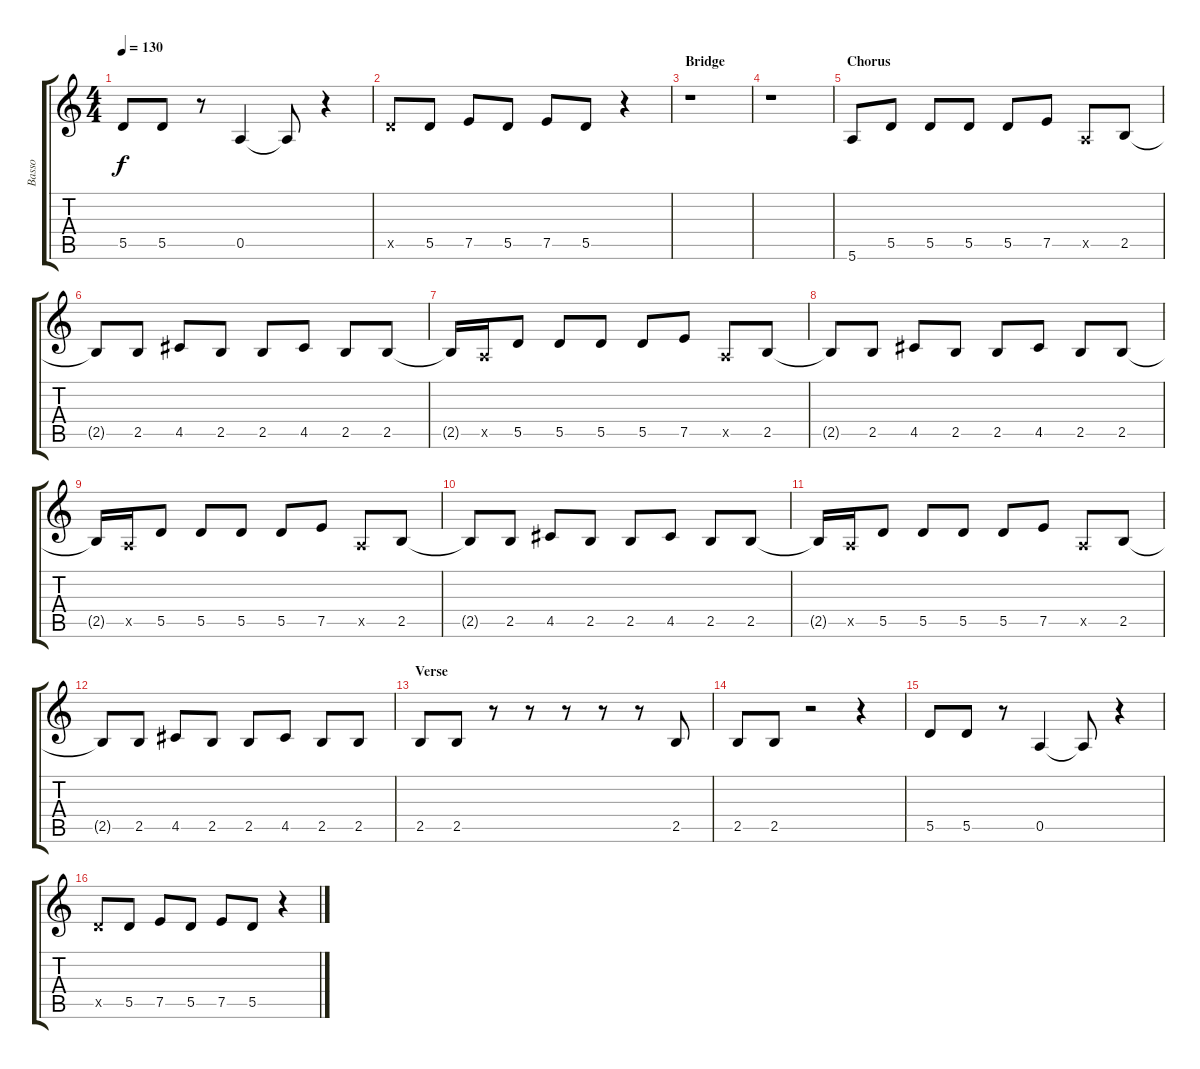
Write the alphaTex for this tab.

\track ("Basso" "Basso") {instrument electricbassfinger}
\staff {score tabs}
\tuning (E4 B3 G3 D3 A2 E2) {hide}
\ts (4 4)
\tempo 130
\clef g2
\ks c
5.5.8{dy f} 5.5.8 r.8 0.5.4 0.5{t}.8 r.4 |
5.5{x}.8 5.5.8 7.5.8 5.5.8 7.5.8 5.5.8 r.4 |
\section ("" "Bridge")
r.1 |
r.1 |
\section ("" "Chorus")
5.6.8 5.5.8 5.5.8 5.5.8 5.5.8 7.5.8 0.5{x}.8 2.5.8 |
2.5{t}.8 2.5.8 4.5.8 2.5.8 2.5.8 4.5.8 2.5.8 2.5.8 |
2.5{t}.16 0.5{x}.16 5.5.8 5.5.8 5.5.8 5.5.8 7.5.8 0.5{x}.8 2.5.8 |
2.5{t}.8 2.5.8 4.5.8 2.5.8 2.5.8 4.5.8 2.5.8 2.5.8 |
2.5{t}.16 0.5{x}.16 5.5.8 5.5.8 5.5.8 5.5.8 7.5.8 0.5{x}.8 2.5.8 |
2.5{t}.8 2.5.8 4.5.8 2.5.8 2.5.8 4.5.8 2.5.8 2.5.8 |
2.5{t}.16 0.5{x}.16 5.5.8 5.5.8 5.5.8 5.5.8 7.5.8 0.5{x}.8 2.5.8 |
2.5{t}.8 2.5.8 4.5.8 2.5.8 2.5.8 4.5.8 2.5.8 2.5.8 |
\section ("" "Verse")
2.5.8 2.5.8 r.8 r.8 r.8 r.8 r.8 2.5.8 |
2.5.8 2.5.8 r.2 r.4 |
5.5.8 5.5.8 r.8 0.5.4 0.5{t}.8 r.4 |
5.5{x}.8 5.5.8 7.5.8 5.5.8 7.5.8 5.5.8 r.4
